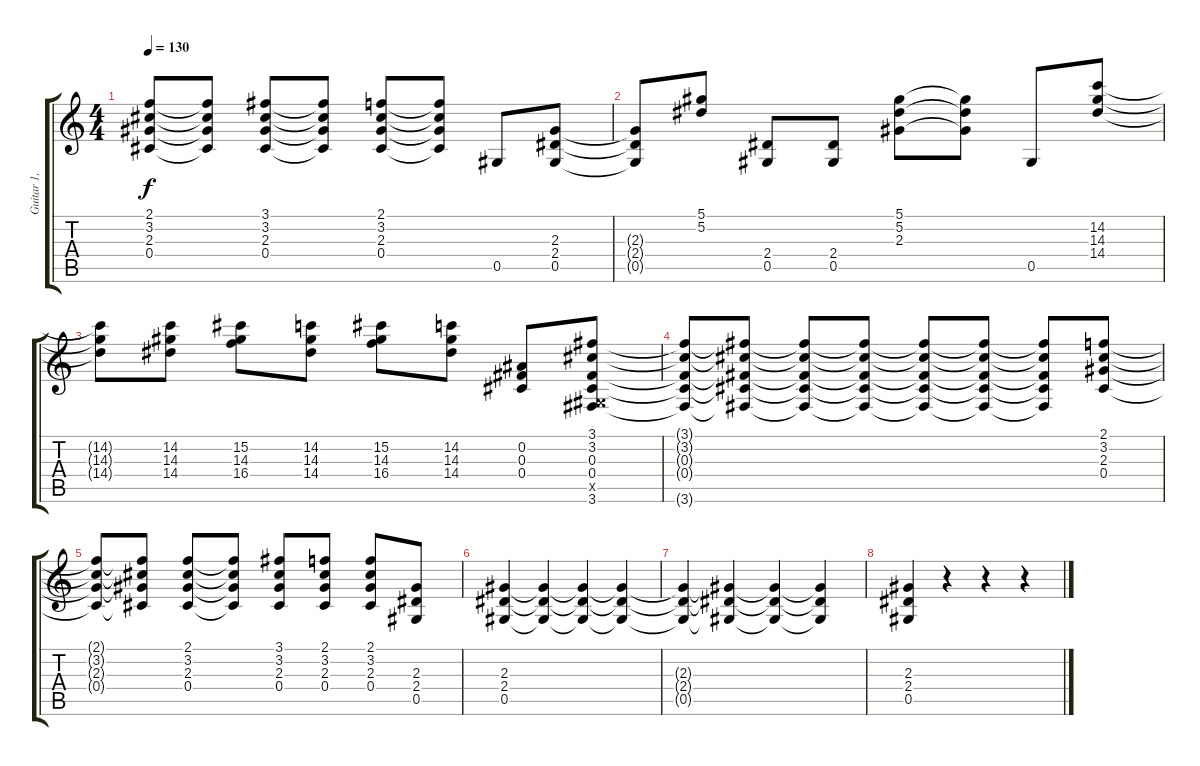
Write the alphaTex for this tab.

\track ("Guitar 1, Rhythm" "Guitar 1, ") {instrument distortionguitar}
\staff {score tabs}
\tuning (Eb4 Bb3 Gb3 Db3 Ab2 Eb2) {hide}
\ts (4 4)
\tempo 130
\clef g2
\ks c
(2.1 3.2 2.3 0.4).8{dy f} (2.1{t} 3.2{t} 2.3{t} 0.4{t}).8 (3.1 3.2 2.3 0.4).8 (3.1{t} 3.2{t} 2.3{t} 0.4{t}).8 (2.1 3.2 2.3 0.4).8 (2.1{t} 3.2{t} 2.3{t} 0.4{t}).8 0.5.8 (2.3 2.4 0.5).8 |
(2.3{t} 2.4{t} 0.5{t}).8 (5.1 5.2).8 (2.4 0.5).8 (2.4 0.5).8 (5.1 5.2 2.3).8 (5.1{t} 5.2{t} 2.3{t}).8 0.5.8 (14.2 14.3 14.4).8 |
(14.2{t} 14.3{t} 14.4{t}).8 (14.2 14.3 14.4).8 (15.2 14.3 16.4).8 (14.2 14.3 14.4).8 (15.2 14.3 16.4).8 (14.2 14.3 14.4).8 (0.2 0.3 0.4).8 (3.1 3.2 0.3 0.4 0.5{x} 3.6).8 |
(3.1{t} 3.2{t} 0.3{t} 0.4{t} 3.6{t}).8 (3.1{t} 3.2{t} 0.3{t} 0.4{t} 3.6{t}).8 (3.1{t} 3.2{t} 0.3{t} 0.4{t} 3.6{t}).8 (3.1{t} 3.2{t} 0.3{t} 0.4{t} 3.6{t}).8 (3.1{t} 3.2{t} 0.3{t} 0.4{t} 3.6{t}).8 (3.1{t} 3.2{t} 0.3{t} 0.4{t} 3.6{t}).8 (3.1{t} 3.2{t} 0.3{t} 0.4{t} 3.6{t}).8 (2.1 3.2 2.3 0.4).8 |
(2.1{t} 3.2{t} 2.3{t} 0.4{t}).8 (2.1{t} 3.2{t} 2.3{t} 0.4{t}).8 (2.1 3.2 2.3 0.4).8 (2.1{t} 3.2{t} 2.3{t} 0.4{t}).8 (3.1 3.2 2.3 0.4).8 (2.1 3.2 2.3 0.4).8 (2.1 3.2 2.3 0.4).8 (2.3 2.4 0.5).8 |
(2.3 2.4 0.5).4 (2.3{t} 2.4{t} 0.5{t}).4 (2.3{t} 2.4{t} 0.5{t}).4 (2.3{t} 2.4{t} 0.5{t}).4 |
(2.3{t} 2.4{t} 0.5{t}).4 (2.3{t} 2.4{t} 0.5{t}).4 (2.3{t} 2.4{t} 0.5{t}).4 (2.3{t} 2.4{t} 0.5{t}).4 |
(2.3 2.4 0.5).4 r.4 r.4 r.4
